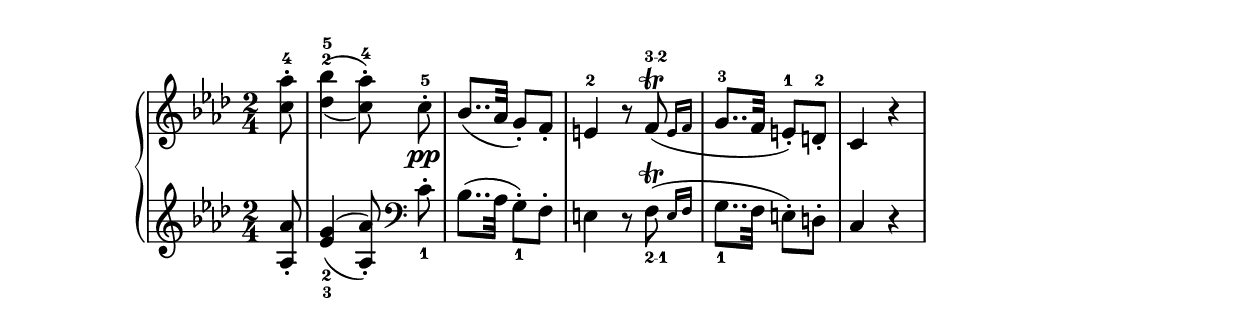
%% http://lsr.dsi.unimi.it/LSR/Snippet?id=627
%% see also http://www.lilypond.org/doc/v2.18/Documentation/notation/editorial-annotations

% NR 1.7 Editorial annotations

\include "english.ly"

% Beethoven, Op. 31, No. 3
% Piano sonata 18, Movt II, Scherzo
% Measures 9 - 14

\new PianoStaff <<

  % RH Staff
  \new Staff {
    \clef treble
    \key af \major
    \time 2/4
    \set Staff.fingeringOrientations = #'(up)
    \set Score.currentBarNumber = #9
    \partial 8
    <af''-4 c''>8 \staccato
    |
    \set doubleSlurs = ##t
    <bf''-5 df''-2>4 (
    <af''-4 c''>8 \staccato )
    \noBeam
    c''8-5 \staccato \pp
    |
    \set doubleSlurs = ##f
    bf'8.. (
    af'32
    g'8 ) \staccato
    f'8 \staccato
    |
    e'4-2
    r8
    \once \override Script.script-priority = #-100
    \afterGrace
    f'8 ( \trill ^ \markup { \finger "3-2" }
    { e'16 [ f'16 ] }
    |
    g'8..-3
    f'32
    e'8-1 ) \staccato
    d'8-2 \staccato
    |
    c'4
    r4
  }

  % LH Staff
  \new Staff {
    \key af \major
    \clef treble
    \override Fingering.direction = #down
    \set Staff.fingeringOrientations = #'(down)
    \partial 8
    <af' af>8 \staccato
    \set doubleSlurs = ##t
    <g'-2 ef'-3>4 (
    <af' af>8 ) \staccato
    \noBeam
    \clef bass
    c'8-1 \staccato
    |
    \set doubleSlurs = ##f
    bf8.. (
    af32
    g8-1 ) \staccato
    f8 \staccato
    |
    e4
    r8
    \afterGrace
    f8 ( \trill _ \markup { \finger "2-1" }
    { e16 [ f16 ] }
    |
    g8..-1
    f32
    e8 ) \staccato
    d8 \staccato
    |
    c4
    r4
  }
>>
